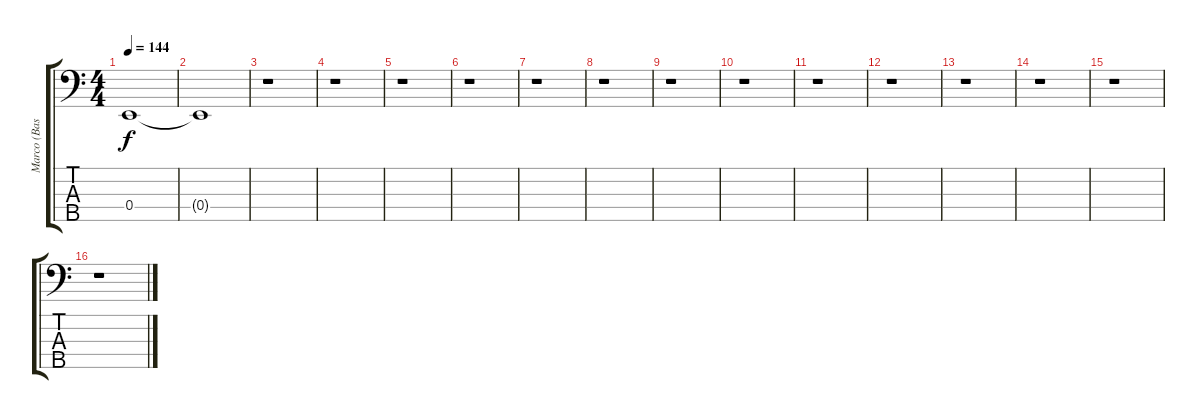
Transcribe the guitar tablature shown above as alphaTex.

\track ("Marco (Bass)" "Marco (Bas") {instrument electricbassfinger}
\staff {score tabs}
\tuning (G2 D2 A1 E1 B0) {hide}
\ts (4 4)
\tempo 144
\clef f4
\ks c
0.4.1{dy f} |
0.4{t}.1 |
r.1 |
r.1 |
r.1 |
r.1 |
r.1 |
r.1 |
r.1 |
r.1 |
r.1 |
r.1 |
r.1 |
r.1 |
r.1 |
r.1
